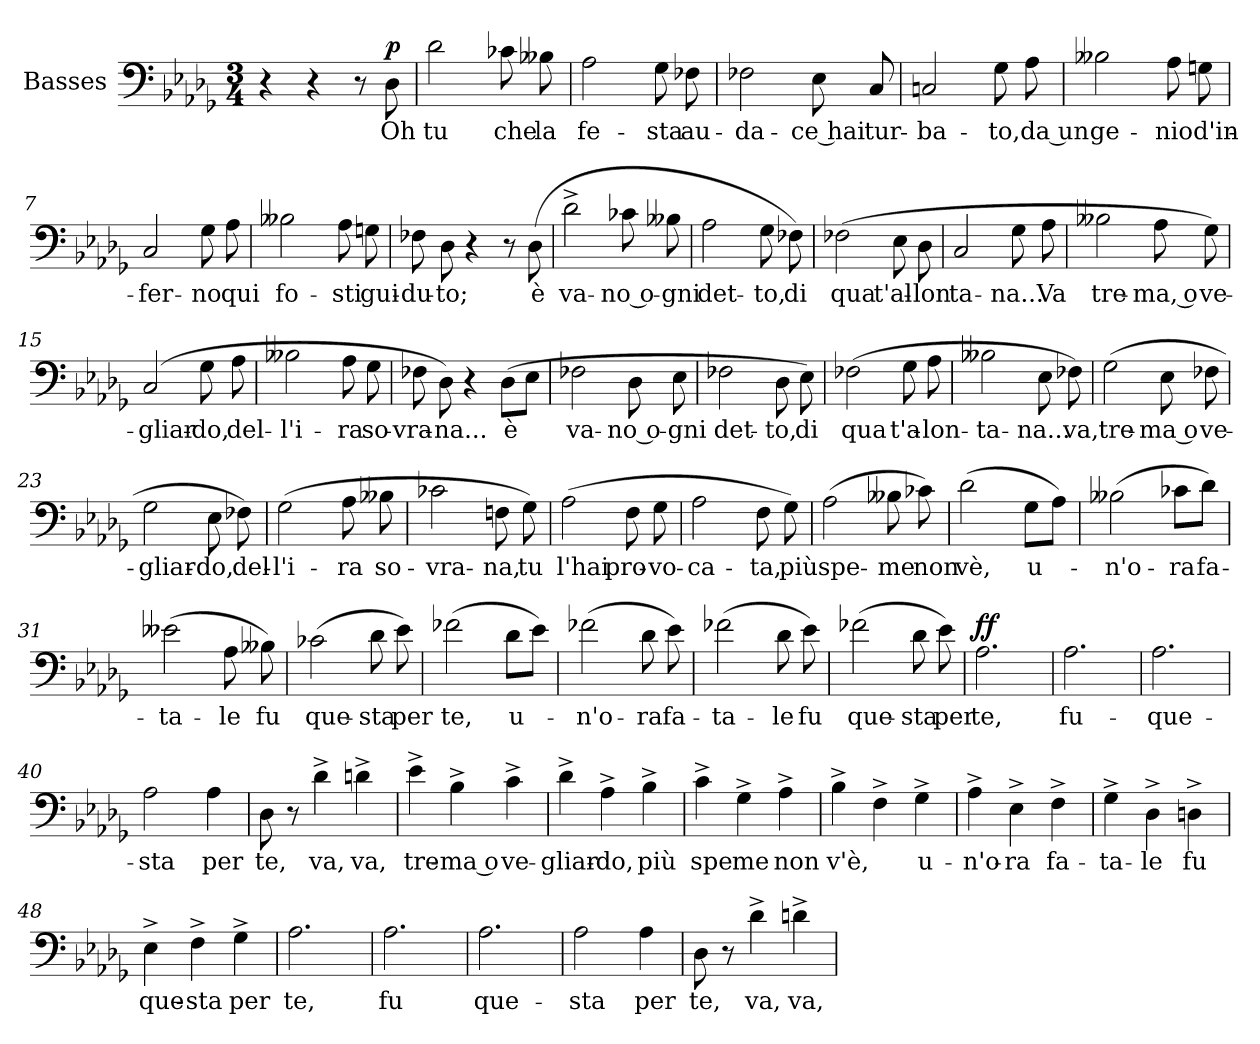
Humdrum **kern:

**kern	**text	**dynam
*part1	*part1	*part1
*staff1	*staff1	*staff1
*I"Basses	*	*
*I'B.	*	*
*clefF4	*	*
*k[b-e-a-d-g-]	*	*
*M3/4	*	*
=1	=1	=1
4r	.	.
4r	.	.
8r	.	.
!	!	!LO:DY:a
8D-\	Oh	p
=2	=2	=2
2d-\	tu	.
8c-X\	che	.
8B--X\	la	.
=3	=3	=3
2A-\	fe-	.
8G-\	-sta	.
8F-X\	au-	.
=4	=4	=4
2F-X\	-da-	.
8E-\	-ce hai	.
8C/	tur-	.
!!LO:PB:g=z
=5	=5	=5
2Cn/	-ba-	.
8G-\	-to,	.
8A-\	da un	.
=6	=6	=6
2B--X\	ge-	.
8A-\	-nio	.
8Gn\	d'in-	.
=7	=7	=7
2C/	-fer-	.
8G-\	-no	.
8A-\	qui	.
=8	=8	=8
2B--X\	fo-	.
8A-\	-sti	.
8Gn\	gui-	.
=9	=9	=9
8F-X\	-du-	.
8D-\	-to;	.
4r	.	.
8r	.	.
(8D-\	è	.
!!LO:PB:g=z
=10	=10	=10
2d-^\	va-	.
8c-X\	-no o-	.
8B--X\	-gni	.
=11	=11	=11
2A-\	det-	.
8G-\	-to,	.
8F-X\)	di	.
=12	=12	=12
(2F-X\	qua	.
8E-\	t'al-	.
8D-\	-lon	.
=13	=13	=13
2C/	ta-	.
8G-\	-na...	.
8A-\	Va	.
=14	=14	=14
2B--X\	tre-	.
8A-\	-ma, o	.
8G-\)	ve-	.
!!LO:PB:g=z
=15	=15	=15
(2C/	-gliar-	.
8G-\	-do,	.
8A-\	del-	.
=16	=16	=16
2B--X\	-l'i-	.
8A-\	-ra	.
8G-\	so-	.
=17	=17	=17
8F-X\	-vra-	.
8D-\)	-na...	.
4r	.	.
(8D-\L	è	.
8E-\J	.	.
=18	=18	=18
2F-X\	va-	.
8D-\	-no o-	.
8E-\	-gni	.
=19	=19	=19
2F-X\	det-	.
8D-\	-to,	.
8E-\)	di	.
!!LO:PB:g=z
=20	=20	=20
(2F-X\	qua	.
8G-\	t'a-	.
8A-\	-lon-	.
=21	=21	=21
2B--X\	-ta-	.
8E-\	-na...	.
8F-X\)	va,	.
=22	=22	=22
(2G-\	tre-	.
8E-\	-ma o	.
8F-X\	ve-	.
=23	=23	=23
2G-\	-gliar-	.
8E-\	-do,	.
8F-X\)	del-	.
=24	=24	=24
(2G-\	-l'i-	.
8A-\	-ra	.
8B--X\	so-	.
!!LO:PB:g=z
=25	=25	=25
2c-X\	-vra-	.
8Fn\	-na,	.
8G-\)	tu	.
=26	=26	=26
(2A-\	l'hai	.
8F\	pro-	.
8G-\	-vo-	.
=27	=27	=27
2A-\	-ca-	.
8F\	-ta,	.
8G-\)	più	.
=28	=28	=28
(2A-\	spe-	.
8B--X\	-me	.
8c-X\)	non	.
=29	=29	=29
(2d-\	vè,	.
8G-\L	u-	.
8A-\J)	.	.
=30	=30	=30
(2B--X\	-n'o-	.
8c-X\L	-ra	.
8d-\J)	fa-	.
!!LO:PB:g=z
=31	=31	=31
(2e--X\	-ta-	.
8A-\	-le	.
8B--X\)	fu	.
=32	=32	=32
(2c-X\	que-	.
8d-\	-sta	.
8e-\)	per	.
=33	=33	=33
(2f-X\	te,	.
8d-\L	u-	.
8e-\J)	.	.
=34	=34	=34
(2f-X\	-n'o-	.
8d-\	-ra	.
8e-\)	fa-	.
=35	=35	=35
(2f-X\	-ta-	.
8d-\	-le	.
8e-\)	fu	.
=36	=36	=36
(2f-X\	que-	.
8d-\	-sta	.
8e-\)	per	.
!!LO:PB:g=z
=37	=37	=37
!	!	!LO:DY:a
2.A-\	te,	ff
=38	=38	=38
2.A-\	fu-	.
=39	=39	=39
2.A-\	-que-	.
=40	=40	=40
2A-\	-sta	.
4A-\	per	.
=41	=41	=41
8D-\	te,	.
8r	.	.
4d-^\	va,	.
4dn^\	va,	.
=42	=42	=42
4e-^\	tre-	.
4B-^\	-ma o	.
4c^\	ve-	.
!!LO:PB:g=z
=43	=43	=43
4d-^\	-gliar-	.
4A-^\	-do,	.
4B-^\	più	.
=44	=44	=44
4c^\	spe	.
4G-^\	me	.
4A-^\	non	.
=45	=45	=45
4B-^\	v'è,	.
4F^\	.	.
4G-^\	u-	.
=46	=46	=46
4A-^\	-n'o-	.
4E-^\	-ra	.
4F^\	fa-	.
=47	=47	=47
4G-^\	-ta-	.
4D-^\	-le	.
4Dn^\	fu	.
=48	=48	=48
4E-^\	que-	.
4F^\	-sta	.
4G-^\	per	.
!!LO:PB:g=z
=49	=49	=49
2.A-\	te,	.
=50	=50	=50
2.A-\	fu	.
=51	=51	=51
2.A-\	que-	.
=52	=52	=52
2A-\	-sta	.
4A-\	per	.
=53	=53	=53
8D-\	te,	.
8r	.	.
4d-^\	va,	.
4dn^\	va,	.
=	=	=
*-	*-	*-
